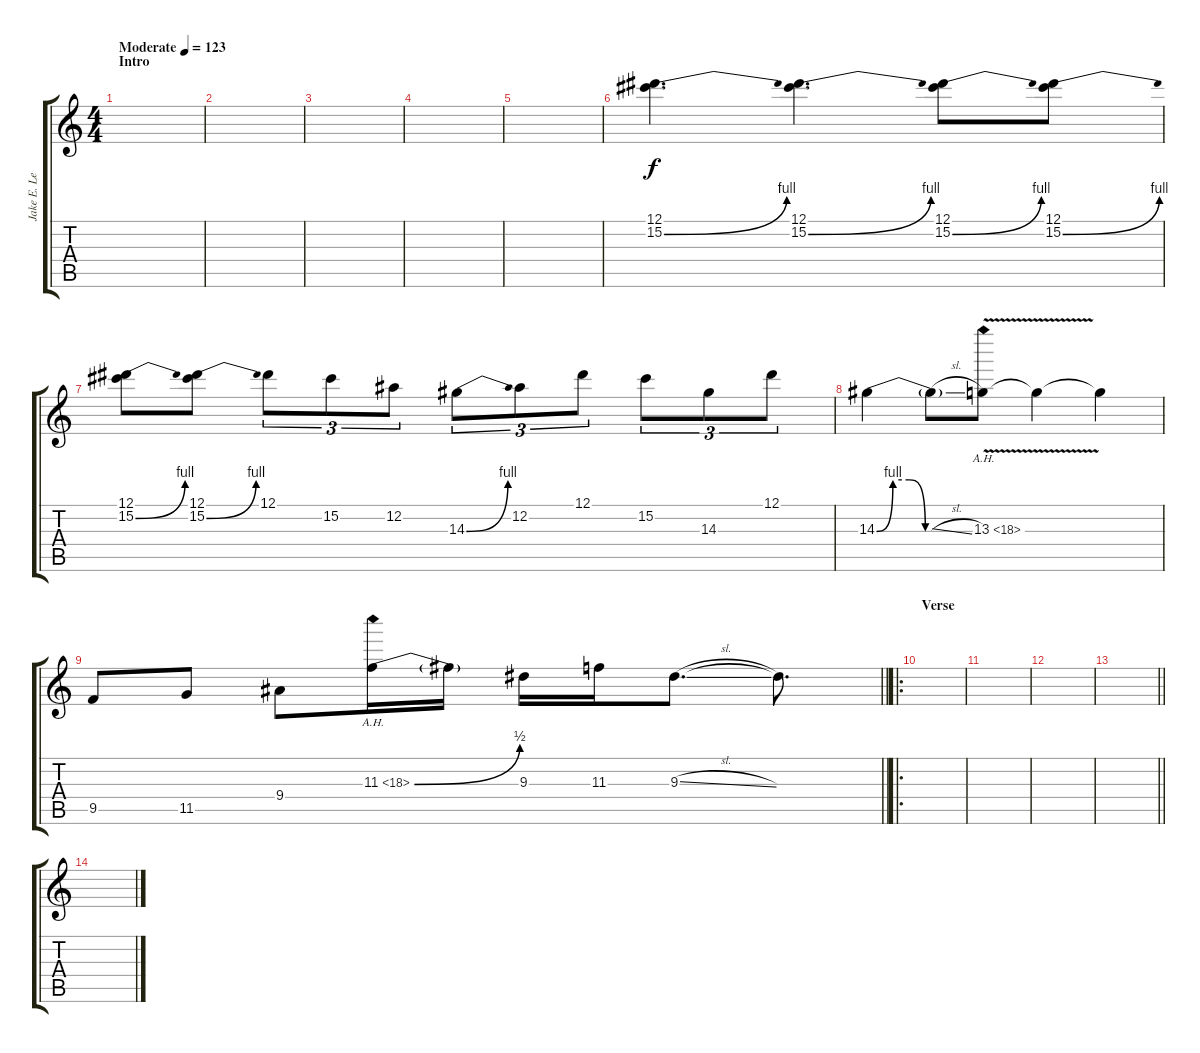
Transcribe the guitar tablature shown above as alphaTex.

\track ("Jake E. Lee Lead" "Jake E. Le") {instrument distortionguitar}
\staff {score tabs}
\tuning (Eb4 Bb3 Gb3 Db3 Ab2 Eb2) {hide}
\ts (4 4)
\section ("" "Intro")
\tempo (123 "Moderate")
\clef g2
\ks c
|
|
|
|
|
(12.1 15.2{be (bend 0 0 60 4)}).4{d} (12.1 15.2{be (bend 0 0 60 4)}).4{d} (12.1 15.2{be (bend 0 0 60 4)}).8 (12.1 15.2{be (bend 0 0 60 4)}).8 |
(12.1 15.2{be (bend 0 0 60 4)}).8 (12.1 15.2{be (bend 0 0 60 4)}).8 12.1.8{tu (3 2)} 15.2.8{tu (3 2)} 12.2.8{tu (3 2)} 14.3{be (bend 0 0 60 4)}.8{tu (3 2)} 12.2.8{tu (3 2)} 12.1.8{tu (3 2)} 15.2.8{tu (3 2)} 14.3.8{tu (3 2)} 12.1.8{tu (3 2)} |
14.3{be (custom 0 0 10 4 20 4 30 0 60 0)}.4 14.3{sl t}.8 13.3{ah 5 v}.8 13.3{t}.4 13.3{t}.4 |
\barLineRight lightlight
9.5.8 11.5.8 9.4.8 11.3{be (bend 0 0 60 2) ah 7}.16 11.3{t}.16 9.3.16 11.3.16 9.3{sl}.8{d} 9.3{t}.8{d} |
\ro
\section ("" "Verse")
|
|
|
\barLineRight lightlight
|
\section ("" "")
